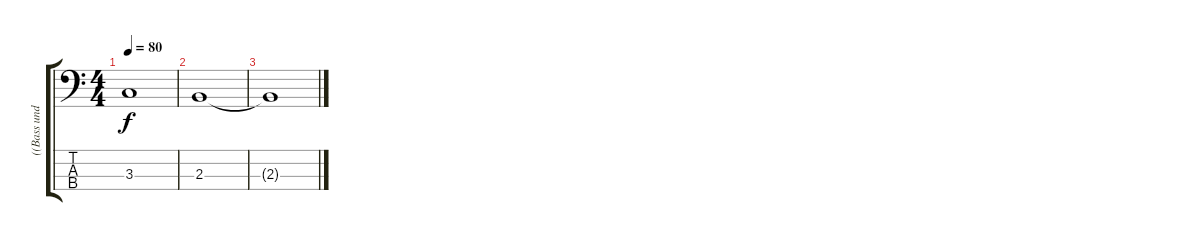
\track ("((Bass underlie))" "((Bass und") {instrument electricbassfinger}
\staff {score tabs}
\tuning (G2 D2 A1 E1) {hide}
\ts (4 4)
\tempo 80
\clef f4
\ks c
3.3.1{dy f} |
2.3.1 |
2.3{t}.1
